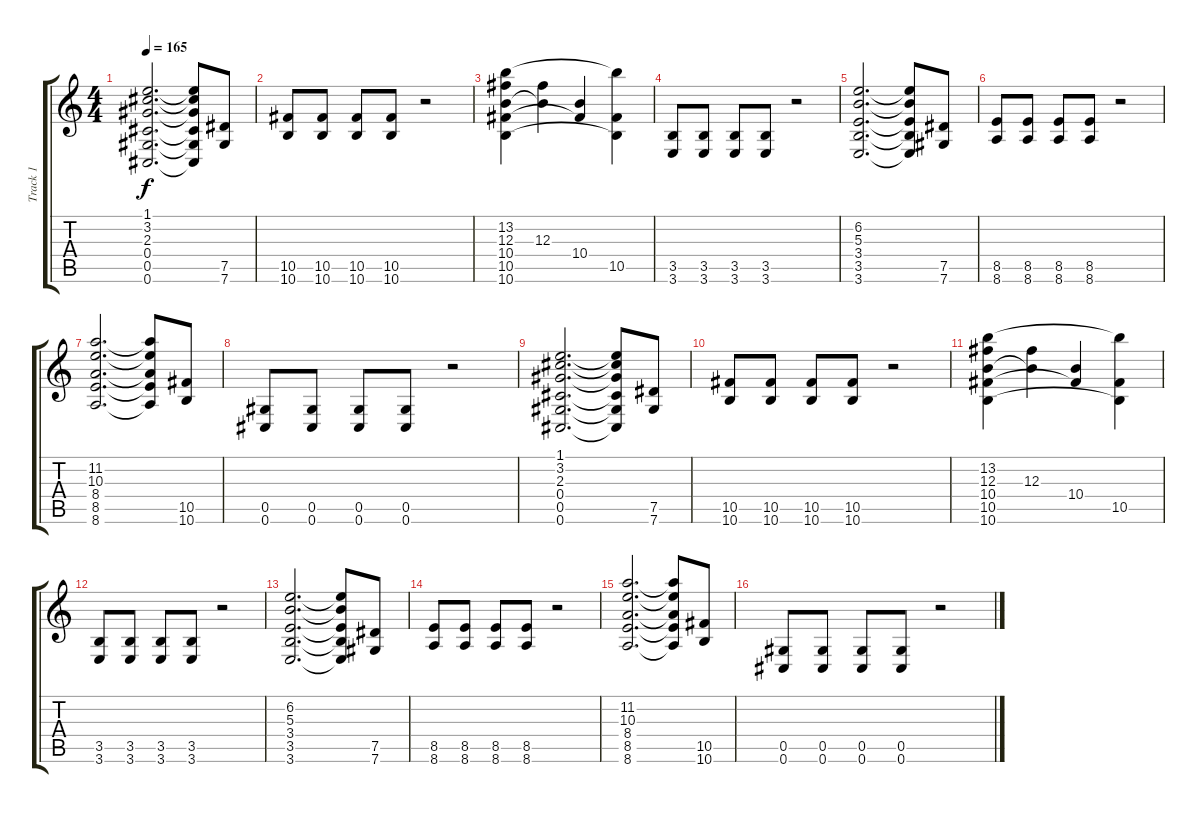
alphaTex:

\track ("Track 1" "Track 1") {instrument overdrivenguitar}
\staff {score tabs}
\tuning (Eb4 Bb3 Gb3 Db3 Ab2 Db2) {hide}
\ts (4 4)
\tempo 165
\clef g2
\ks c
(1.1 3.2 2.3 0.4 0.5 0.6).2{d dy f} (1.1{t} 3.2{t} 2.3{t} 0.4{t} 0.5{t} 0.6{t}).8 (7.5 7.6).8 |
(10.5 10.6).8 (10.5 10.6).8 (10.5 10.6).8 (10.5 10.6).8 r.2 |
(13.2 12.3 10.4 10.5 10.6).4 (12.3 10.4{t}).4 (10.4 10.5{t}).4 (13.2{t} 10.5 10.6{t}).4 |
(3.5 3.6).8 (3.5 3.6).8 (3.5 3.6).8 (3.5 3.6).8 r.2 |
(6.2 5.3 3.4 3.5 3.6).2{d} (6.2{t} 5.3{t} 3.4{t} 3.5{t} 3.6{t}).8 (7.5 7.6).8 |
(8.5 8.6).8 (8.5 8.6).8 (8.5 8.6).8 (8.5 8.6).8 r.2 |
(11.2 10.3 8.4 8.5 8.6).2{d} (11.2{t} 10.3{t} 8.4{t} 8.5{t} 8.6{t}).8 (10.5 10.6).8 |
(0.5 0.6).8 (0.5 0.6).8 (0.5 0.6).8 (0.5 0.6).8 r.2 |
(1.1 3.2 2.3 0.4 0.5 0.6).2{d} (1.1{t} 3.2{t} 2.3{t} 0.4{t} 0.5{t} 0.6{t}).8 (7.5 7.6).8 |
(10.5 10.6).8 (10.5 10.6).8 (10.5 10.6).8 (10.5 10.6).8 r.2 |
(13.2 12.3 10.4 10.5 10.6).4 (12.3 10.4{t}).4 (10.4 10.5{t}).4 (13.2{t} 10.5 10.6{t}).4 |
(3.5 3.6).8 (3.5 3.6).8 (3.5 3.6).8 (3.5 3.6).8 r.2 |
(6.2 5.3 3.4 3.5 3.6).2{d} (6.2{t} 5.3{t} 3.4{t} 3.5{t} 3.6{t}).8 (7.5 7.6).8 |
(8.5 8.6).8 (8.5 8.6).8 (8.5 8.6).8 (8.5 8.6).8 r.2 |
(11.2 10.3 8.4 8.5 8.6).2{d} (11.2{t} 10.3{t} 8.4{t} 8.5{t} 8.6{t}).8 (10.5 10.6).8 |
(0.5 0.6).8 (0.5 0.6).8 (0.5 0.6).8 (0.5 0.6).8 r.2
